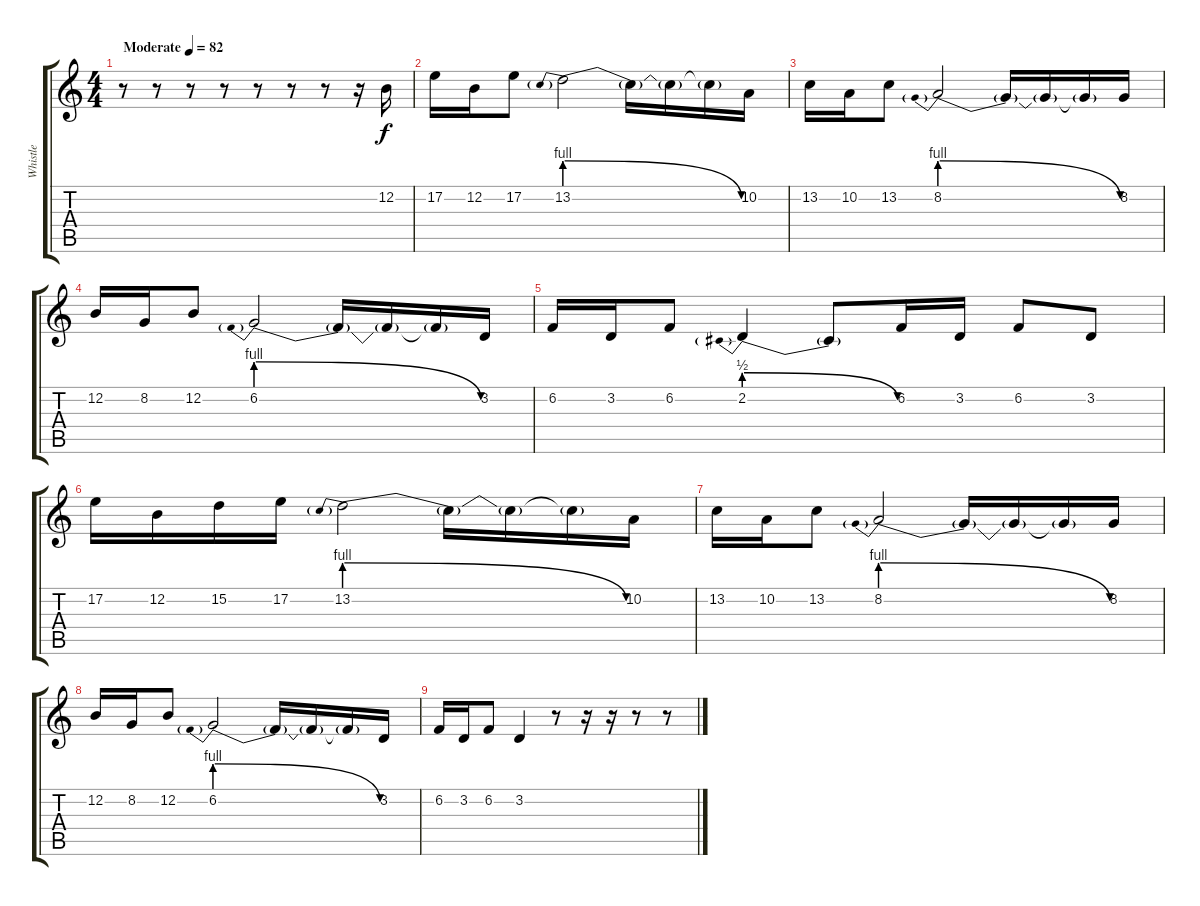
\track ("Whistle" "Whistle") {instrument ocarina}
\staff {score tabs}
\tuning (E4 B3 G3 D3 A2 E2) {hide}
\ts (4 4)
\tempo (82 "Moderate")
\clef g2
\ks c
r.8{dy f instrument ocarina} r.8 r.8 r.8 r.8 r.8 r.8 r.16 12.2.16 |
17.2.16 12.2.16 17.2.8 13.2{be (prebendrelease 0 4 60 0)}.2 13.2{t}.16 13.2{t}.16 13.2{t}.16 10.2.16 |
13.2.16 10.2.16 13.2.8 8.2{be (prebendrelease 0 4 60 0)}.2 8.2{t}.16 8.2{t}.16 8.2{t}.16 8.2.16 |
12.2.16 8.2.16 12.2.8 6.2{be (prebendrelease 0 4 60 0)}.2 6.2{t}.16 6.2{t}.16 6.2{t}.16 3.2.16 |
6.2.16 3.2.16 6.2.8 2.2{be (prebendrelease 0 2 60 0)}.4 2.2{t}.8 6.2.16 3.2.16 6.2.8 3.2.8 |
17.2.16 12.2.16 15.2.16 17.2.16 13.2{be (prebendrelease 0 4 60 0)}.2 13.2{t}.16 13.2{t}.16 13.2{t}.16 10.2.16 |
13.2.16 10.2.16 13.2.8 8.2{be (prebendrelease 0 4 60 0)}.2 8.2{t}.16 8.2{t}.16 8.2{t}.16 8.2.16 |
12.2.16 8.2.16 12.2.8 6.2{be (prebendrelease 0 4 60 0)}.2 6.2{t}.16 6.2{t}.16 6.2{t}.16 3.2.16 |
6.2.16 3.2.16 6.2.8 3.2.4 r.8 r.16 r.16 r.8 r.8
